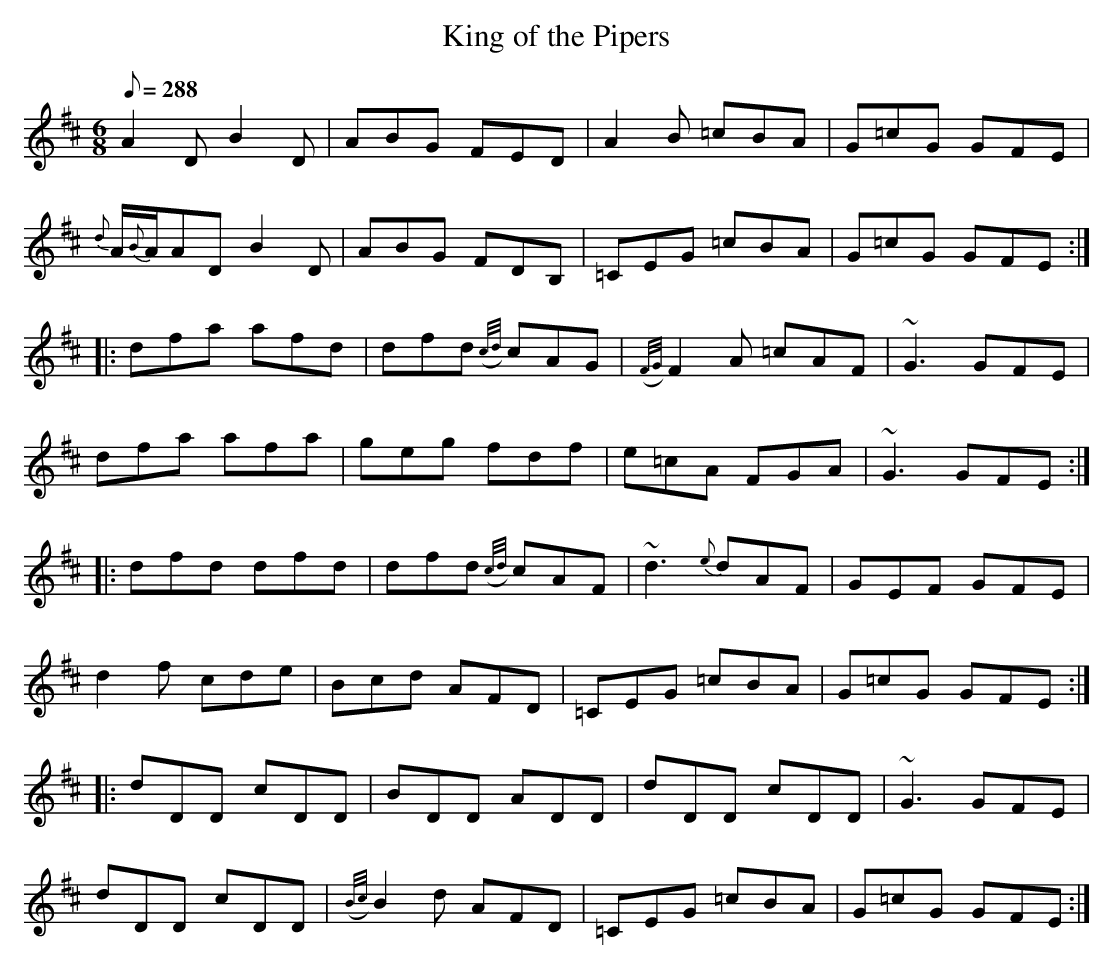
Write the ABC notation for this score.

X:1
T:King of the Pipers
L:1/8
Q:288
M:6/8
K:D
A2 D B2 D|ABG FED|A2 B =cBA|G=cG GFE|
{d}A/{B}A/AD B2 D|ABG FDB,|=CEG =cBA|G=cG GFE:|
|:dfa afd|dfd ({c/d/})cAG|({F/G/})F2 A =cAF|~G3 GFE|
dfa afa|geg fdf|e=cA FGA|~G3 GFE:|
|:dfd dfd|dfd ({c/d/})cAF|~d3 {e}dAF|GEF GFE|
d2 f cde|Bcd AFD|=CEG =cBA|G=cG GFE:|
|:dDD cDD|BDD ADD|dDD cDD|~G3 GFE|
dDD cDD|({B/c/})B2 d AFD|=CEG =cBA|G=cG GFE:|
